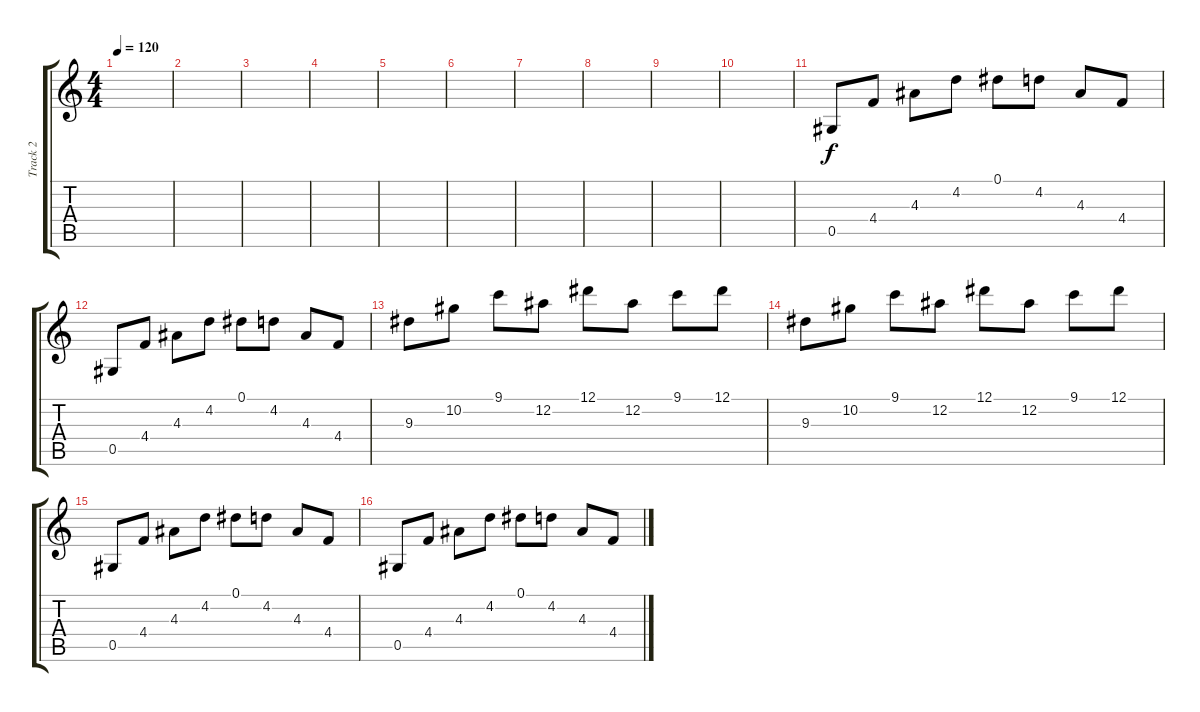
\track ("Track 2" "Track 2") {instrument acousticguitarnylon}
\staff {score tabs}
\tuning (Eb4 Bb3 Gb3 Db3 Ab2 Eb2) {hide}
\ts (4 4)
\tempo 120
\clef g2
\ks c
|
|
|
|
|
|
|
|
|
|
0.5.8 4.4.8 4.3.8 4.2.8 0.1.8 4.2.8 4.3.8 4.4.8 |
0.5.8 4.4.8 4.3.8 4.2.8 0.1.8 4.2.8 4.3.8 4.4.8 |
\ks aminor
9.3.8 10.2.8 9.1.8 12.2.8 12.1.8 12.2.8 9.1.8 12.1.8 |
9.3.8 10.2.8 9.1.8 12.2.8 12.1.8 12.2.8 9.1.8 12.1.8 |
\ks c
0.5.8 4.4.8 4.3.8 4.2.8 0.1.8 4.2.8 4.3.8 4.4.8 |
0.5.8 4.4.8 4.3.8 4.2.8 0.1.8 4.2.8 4.3.8 4.4.8
